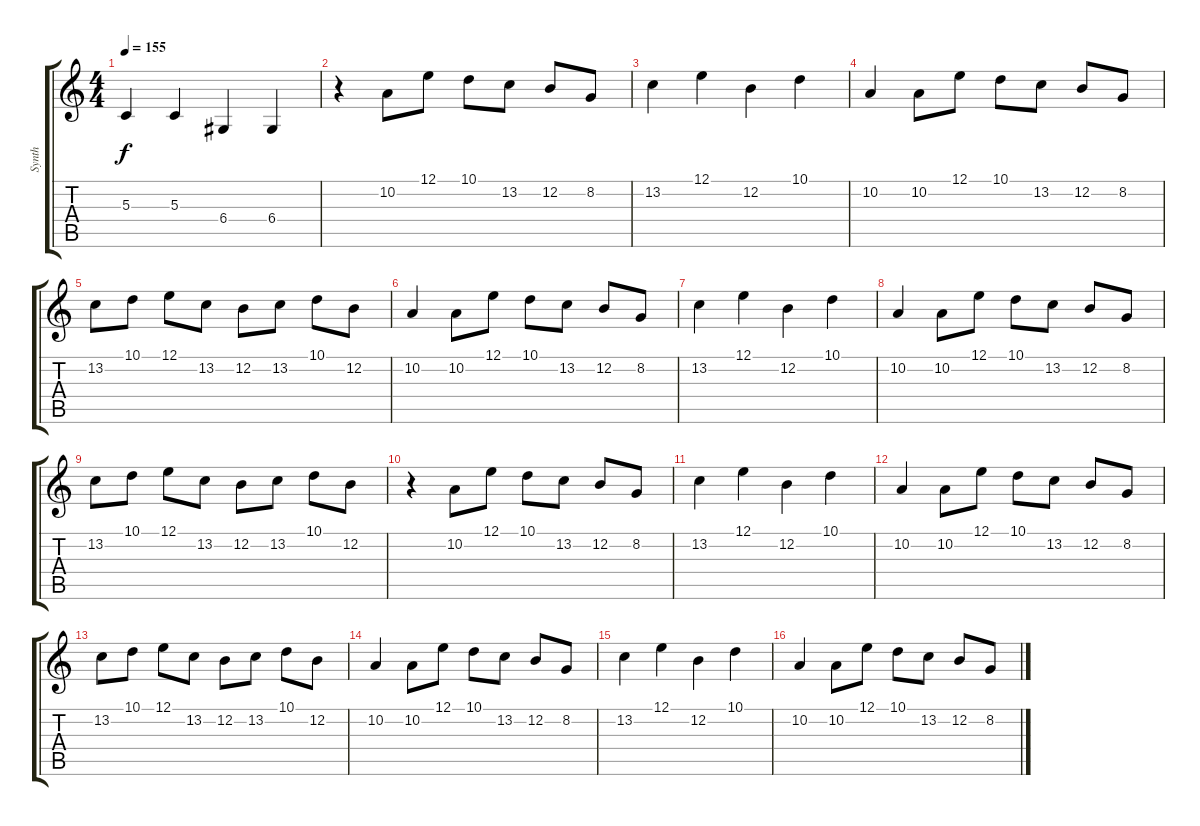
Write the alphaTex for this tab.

\track ("Synth" "Synth") {instrument pad7halo}
\staff {score tabs}
\tuning (E4 B3 G3 D3 A2 E2) {hide}
\ts (4 4)
\tempo 155
\clef g2
\ks c
5.3.4{dy f} 5.3.4 6.4.4 6.4.4 |
r.4 10.2.8 12.1.8 10.1.8 13.2.8 12.2.8 8.2.8 |
13.2.4 12.1.4 12.2.4 10.1.4 |
10.2.4 10.2.8 12.1.8 10.1.8 13.2.8 12.2.8 8.2.8 |
13.2.8 10.1.8 12.1.8 13.2.8 12.2.8 13.2.8 10.1.8 12.2.8 |
10.2.4 10.2.8 12.1.8 10.1.8 13.2.8 12.2.8 8.2.8 |
13.2.4 12.1.4 12.2.4 10.1.4 |
10.2.4 10.2.8 12.1.8 10.1.8 13.2.8 12.2.8 8.2.8 |
13.2.8 10.1.8 12.1.8 13.2.8 12.2.8 13.2.8 10.1.8 12.2.8 |
r.4 10.2.8 12.1.8 10.1.8 13.2.8 12.2.8 8.2.8 |
13.2.4 12.1.4 12.2.4 10.1.4 |
10.2.4 10.2.8 12.1.8 10.1.8 13.2.8 12.2.8 8.2.8 |
13.2.8 10.1.8 12.1.8 13.2.8 12.2.8 13.2.8 10.1.8 12.2.8 |
10.2.4 10.2.8 12.1.8 10.1.8 13.2.8 12.2.8 8.2.8 |
13.2.4 12.1.4 12.2.4 10.1.4 |
10.2.4 10.2.8 12.1.8 10.1.8 13.2.8 12.2.8 8.2.8
